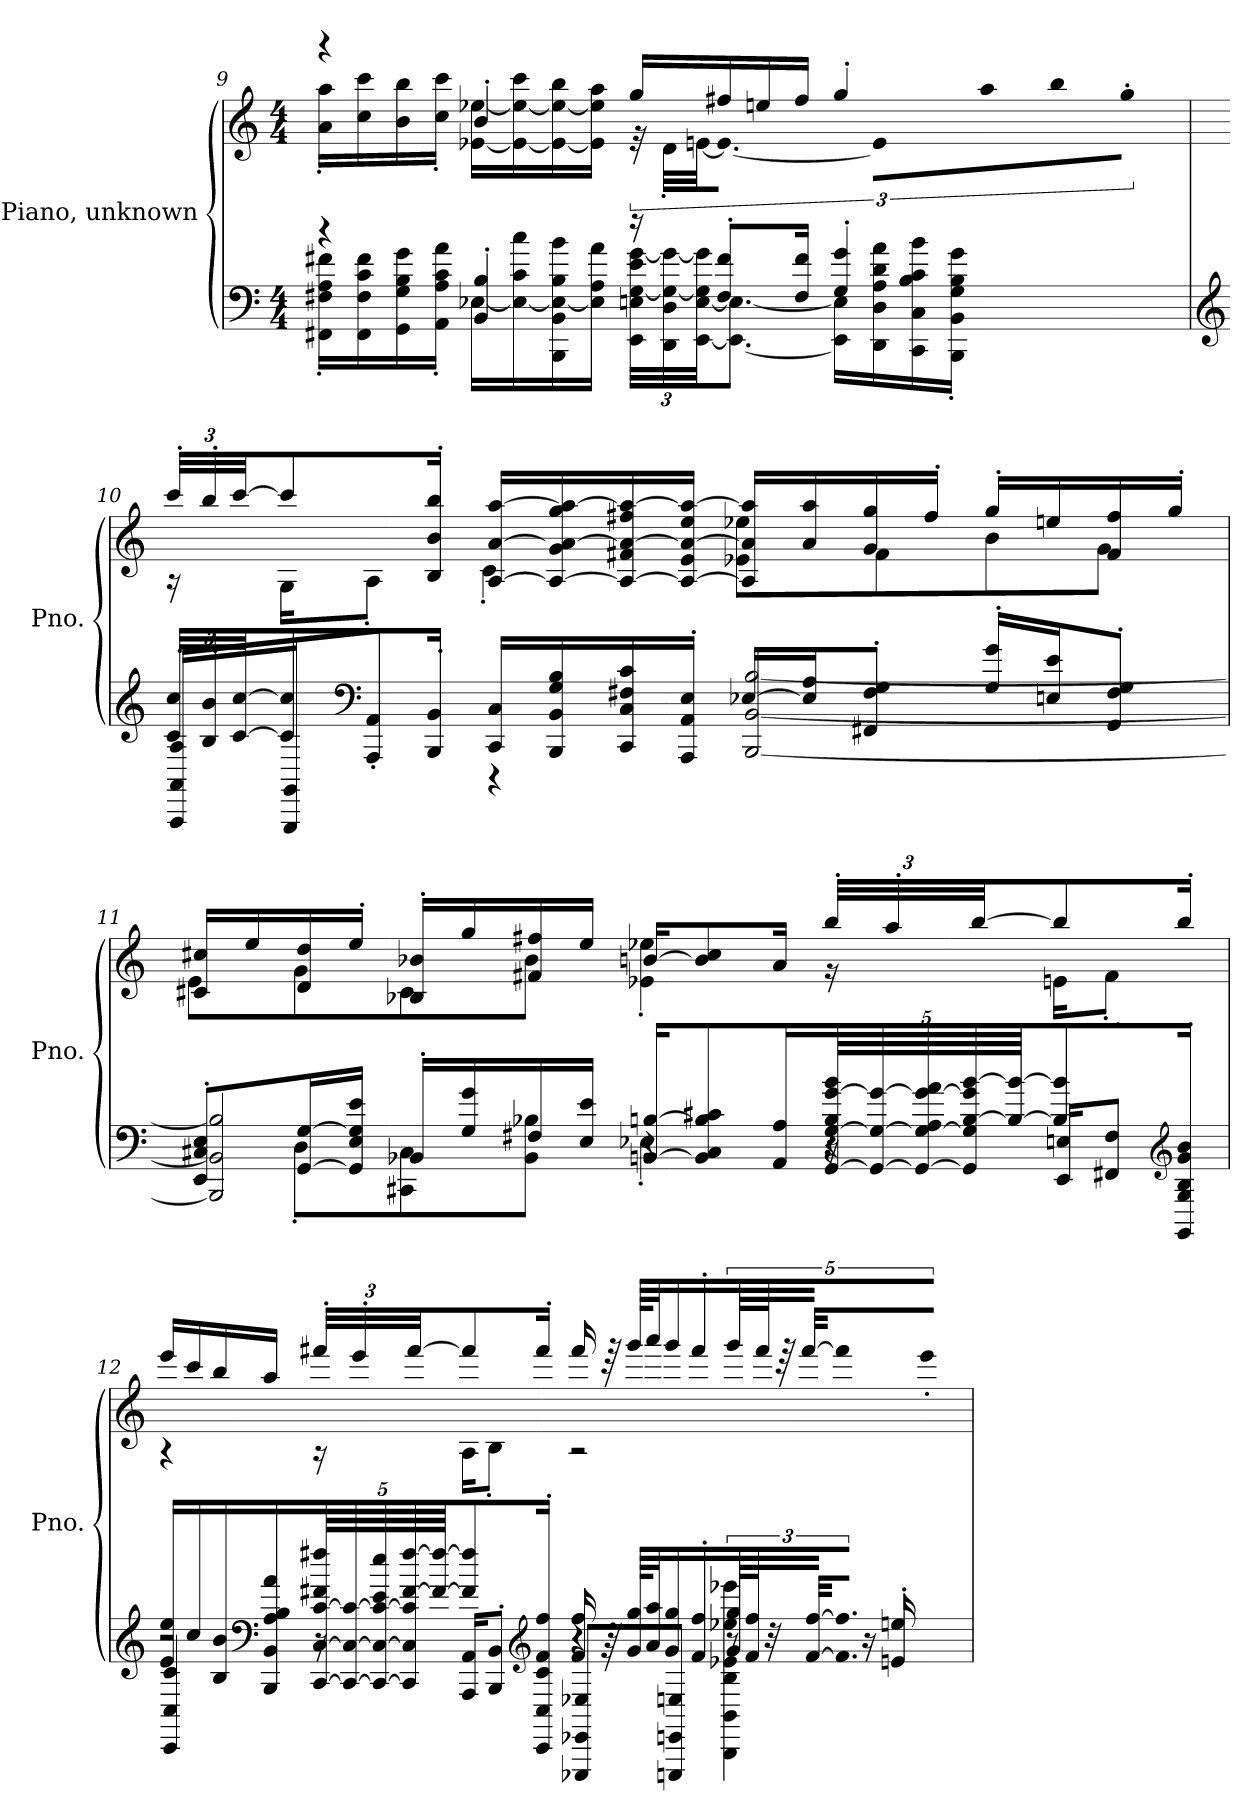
**kern	**kern
*part1	*part1
*staff2	*staff1
*I"Piano, unknown	*
*I'Pno.	*
!!LO:LB:g=z
*clefF4	*clefG2
*k[]	*k[]
*M4/4	*M4/4
=9	=9
*^	*^
4r	16FF#X\' 16F#X\' 16A\' 16f#X\'LL	4r	16a\' 16aa\'LL
.	16FF#\ 16F#\ 16c\ 16f#\	.	16cc\ 16ccc\
.	16GG\ 16G\ 16B\ 16g\	.	16b\ 16bb\
.	16AA\' 16A\' 16c\' 16a\'JJ	.	16cc\' 16ccc\'JJ
4BB/' 4B/'	[16E-X\LL	4b'/	[16e-X\ [16ee-X\LL
.	16E-\_ 16c\ 16cc\	.	16e-\_ 16ee-\_ 16ccc\
.	16BBB\ 16BB\ 16E-\_ 16B\ 16b\	.	16e-\_ 16ee-\_ 16bb\
.	16E-\] 16A\ 16a\JJ	.	16e-\] 16ee-\] 16aa\JJ
*	*Xbrackettup	*	*
16r	48EE\ 48En\ [48G\ 48e\ [48g\LLL	16gg/LL	48r
.	48DD\ 48D\ 48G\_ 48g\_	.	48d'\LLL
.	[48EE\ [48E\ 48G\] 48g\]JJ	.	[48en\JJ
8F#/' 8f#/'L	8.EE\_ 8.E\_J	16ff#X/	8.e\J_
.	.	16een/	.
16F#/ 16f#/Jk	.	16ff#/JJ	.
4G/' 4g/'	16EE\] 16E\]LL	4gg'/	16e\LL]
.	16DD\ 16D\ 16A\ 16d\ 16a\	.	16aa\
.	16CC\ 16C\ 16B\ 16c\ 16b\	.	16bb\
.	16BBB\' 16BB\' 16G\' 16B\' 16g\'JJ	.	16gg'\JJ
!!LO:LB:g=z	!!
=10	=10	=10	=10
*clefG2	*	*	*
*	*	*Xbrackettup	*
48c/' 48cc/'LLL	16AAA/ 16AA/ 16A/LL	48ccc'/LLL	16r
48B/' 48b/'	.	48bb'/	.
[48c/ [48cc/JJ	.	[48ccc/JJ	.
8c/] 8cc/]	16GGG/ 16GG/J	8ccc/]	16G\KL
*clefF4	*	*	*
.	8AAA/' 8AA/'J	.	8A'\J
16BBB/' 16BB/'Jk	.	16B/' 16b/' 16bb/'Jk	.
16CC/ 16C/LL	4r	[16A/ [16a/ [16aa/LL	4c'\
16BBB/ 16BB/ 16G/ 16B/	.	16A/_ 16g/ 16a/_ 16gg/ 16aa/_	.
16CC/ 16C/ 16F#X/ 16c/	.	16A/_ 16f#X/ 16a/_ 16ff#X/ 16aa/_	.
16AAA/' 16AA/' 16E/'JJ	.	16A/_ 16e/ 16a/_ 16ee/ 16aa/_JJ	.
[16E-X/LL	[2BBB/ [2BB/ [2B/	16A/] 16a/] 16aa/]LL	8e-X\ 8ee-X\L
16E-/] 16A/J	.	16a/ 16aa/	.
8FF#X/' 8F#/' 8G/'J	.	16g/ 16gg/	8f#\
.	.	16ff#'/JJ	.
16G/' 16g/'LL	.	16gg'/LL	8b\
16En/ 16e/J	.	16een/	.
8GG/' 8F#/' 8G/'J	.	16f#/ 16ff#/	8g\J
.	.	16gg'/JJ	.
!!LO:LB:g=z	!!
=11	=11	=11	=11
*	*^	*	*
8EE/' 8C#X/' 8E/'L	8r	2BBB/] 2BB/] 2B/]	16c#X/ 16cc#X/LL	8e\L
.	.	.	16ee/	.
[16GG/ [16G/L	8D'\L	.	16d/ 16dd/	8g\
16GG/] 16E/ 16G/] 16e/JJ	.	.	16ee'/JJ	.
16BB-X'/LL	8CC#X\ 8C#\	.	16B-X/' 16b-X/'LL	8c#\
16G/ 16g/	.	.	16gg/	.
16F#X/	8BB-\ 8B-X\J	.	16f#X/ 16ff#X/	8b-\J
16E/ 16e/JJ	.	.	16ee/JJ	.
[16BBn/ [16Bn/KL	4E-X'\	4r	[16bn/KL	4e-X\' 4ee-X\'
8BB/] 8C#/ 8B/] 8c#X/	.	.	8b/] 8cc#/	.
16AA/ 16A/L	.	.	16a/Jk	.
[80GG/ [80G/ 80B/ [80g/ 80b/LL	4r	16r	48bb'/LLL	16r
80GG/_ 80G/_ 80g/_	.	.	.	.
.	.	.	48aa'/	.
80GG/_ 80G/_ 80A/ 80g/_ 80a/	.	.	.	.
80GG/] 80G/] [80B/ 80g/] [80b/	.	.	.	.
.	.	.	[48bb/JJ	.
80B/_ 80b/_JJJ	.	.	.	.
8B/] 8b/]	.	16EE/ 16En/KL	8bb/]	16en\KL
.	.	8FF#X/' 8F#/'J	.	8f#'\J
*clefG2	*	*	*	*
16GG/' 16G/' 16B/' 16g/' 16b/'Jk	.	.	16bb'/Jk	.
!!LO:LB:g=z	!!
=12	=12	=12	=12	=12
16e/ 16ee/LL	2r	4CC/ 4C/ 4c/	16eee/LL	4r
16cc/	.	.	16ccc/	.
16B/ 16b/	.	.	16bb/	.
*clefF4	*	*	*	*
16BBB/ 16BB/ 16A/ 16B/ 16a/	.	.	16aa/JJ	.
[80CC/ [80C/ [80c/ 80f#X/ 80ff#X/LL	.	16r	48fff#X'/LLL	16r
80CC/_ 80C/_ 80c/_	.	.	.	.
.	.	.	48eee'/	.
80CC/_ 80C/_ 80c/_ 80e/ 80ee/	.	.	.	.
80CC/] 80C/] 80c/] [80f#/ [80ff#/	.	.	.	.
.	.	.	[48fff#/JJ	.
80f#/_ 80ff#/_JJJ	.	.	.	.
8f#/] 8ff#/]	.	16AAA/ 16AA/KL	8fff#/]	16A\KL
.	.	8BBB/' 8BB/'J	.	8B'\J
*clefG2	*	*	*	*
16CC/' 16C/' 16c/' 16f#/' 16ff#/'Jk	.	.	16fff#'/Jk	.
16f#/ 16ff#/	4r	8EEE-X/ 8EE-X/ 8E-X/L	16fff#/	2r
64r	.	.	64r	.
64g/ 64gg/KLLL	.	.	64ggg/KLLL	.
32a/ 32aa/J	.	.	32aaa/J	.
16g/ 16gg/	.	8EEEn/ 8EEn/ 8En/J	16ggg/	.
16f#/' 16ff#/'	.	.	16fff#'/	.
*brackettup	*	*	*brackettup	*
96g/ 96gg/LL	4BBB\ 4BB\ 4B\ 4e-X\ 4ee-X\ 4eee-X\	8r	80ggg/LL	.
96f#/ 96ff#/JJJJ	.	.	.	.
.	.	.	80fff#/JJJJ	.
48r	.	.	.	.
.	.	.	80r	.
.	.	.	[40fff#/KKL	.
[48f#/ [48ff#/KKL	.	.	.	.
8.f#/] 8.ff#/]J	.	.	8fff#/]	.
.	.	16r	.	.
.	.	16en/' 16een/'	16eee'/Jk	.
*v	*v	*v	*	*
*	*v	*v
=	=
*-	*-
